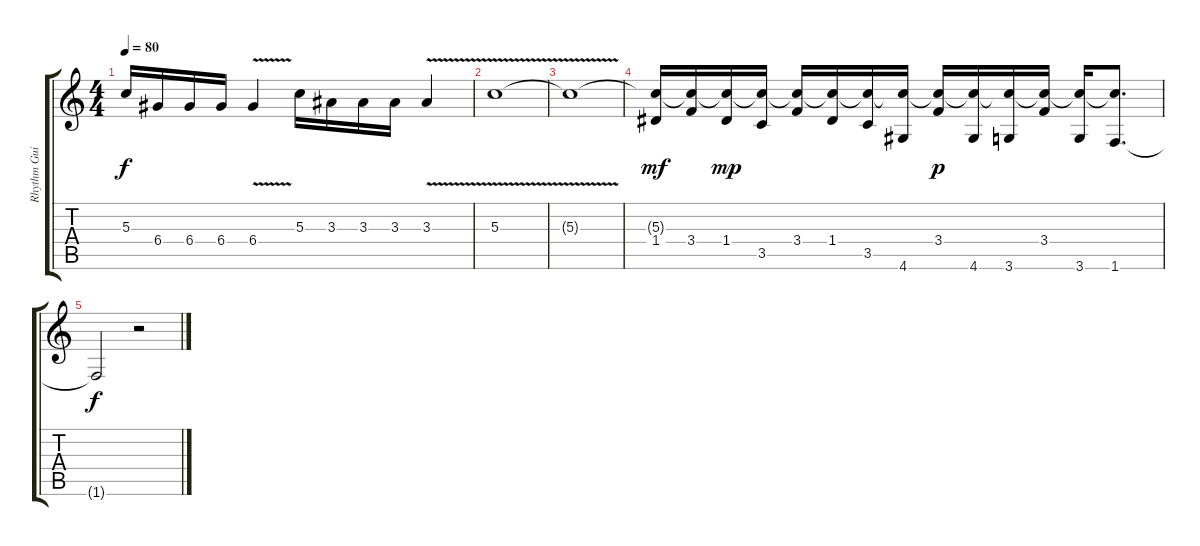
\track ("Rhythm Guitar" "Rhythm Gui") {instrument electricguitarjazz}
\staff {score tabs}
\tuning (E4 B3 G3 D3 A2 E2) {hide}
\ts (4 4)
\tempo 80
\clef g2
\ks c
5.3.16{dy f} 6.4.16 6.4.16 6.4.16 6.4{v}.4 5.3.16 3.3.16 3.3.16 3.3.16 3.3{v}.4 |
5.3{v}.1 |
5.3{t}.1 |
(5.3{t} 1.4).16{dy mf} (5.3{t} 3.4).16 (5.3{t} 1.4).16{dy mp} (5.3{t} 3.5).16 (5.3{t} 3.4).16 (5.3{t} 1.4).16 (5.3{t} 3.5).16 (5.3{t} 4.6).16 (5.3{t} 3.4).16{dy p} (5.3{t} 4.6).16 (5.3{t} 3.6).16 (5.3{t} 3.4).16 (5.3{t} 3.6).16 (5.3{t} 1.6).8{d} |
1.6{t}.2{dy f} r.2
